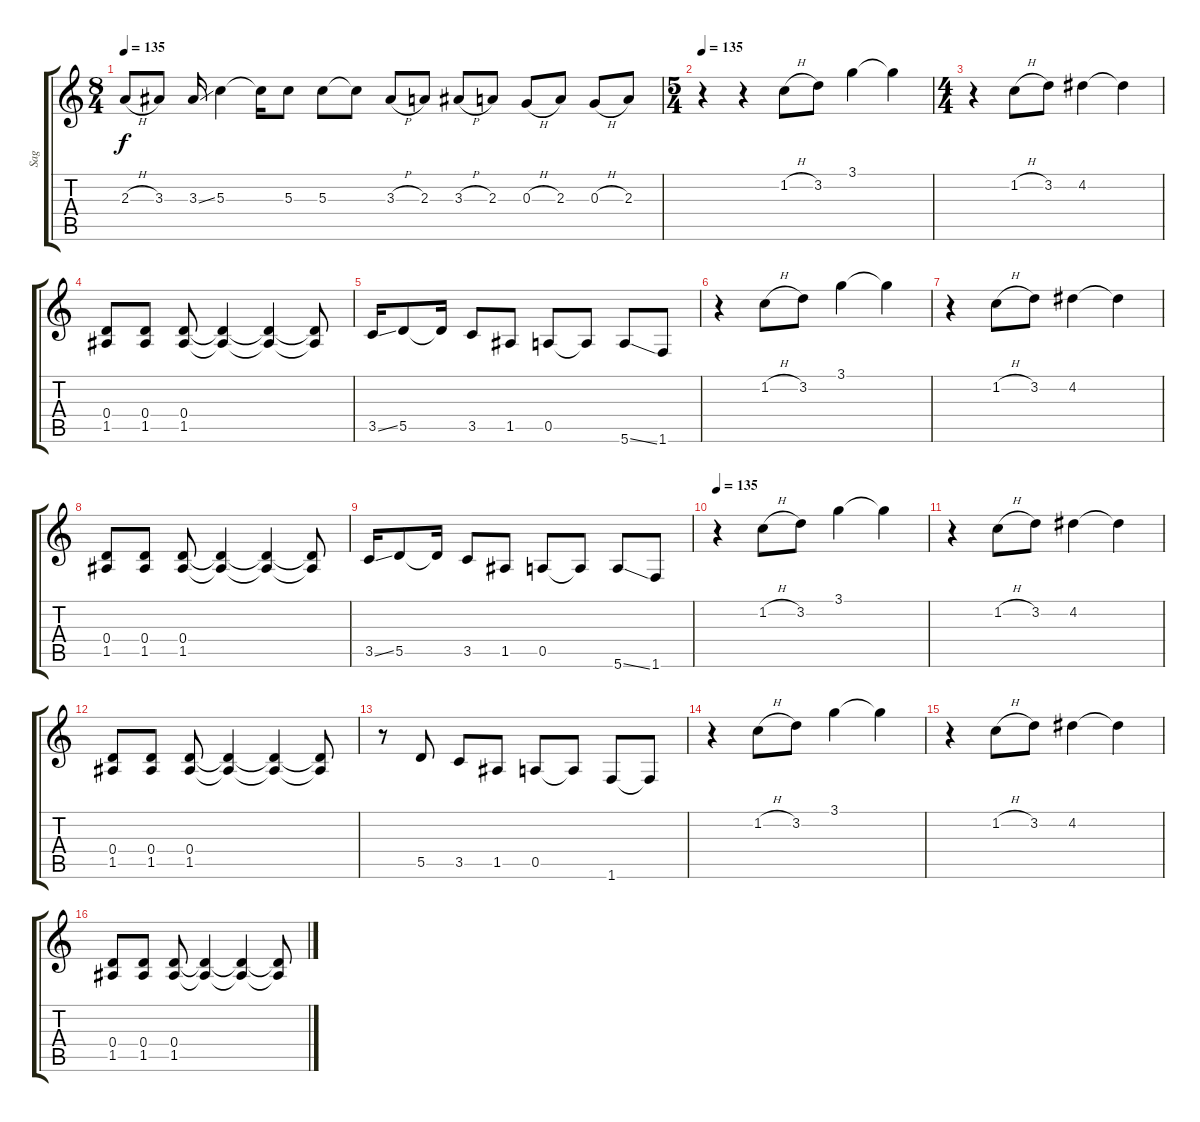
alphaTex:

\track ("Sag" "Sag") {instrument acousticguitarsteel}
\staff {score tabs}
\tuning (E4 B3 G3 D3 A2 E2) {hide}
\ts (8 4)
\tempo 135
\clef g2
\ks c
2.3{h}.8{dy f} 3.3.8 3.3{ss}.16 5.3.4 5.3{t}.16 5.3.8 5.3.8 5.3{t}.8 3.3{h}.8 2.3.8 3.3{h}.8 2.3.8 0.3{h}.8 2.3.8 0.3{h}.8 2.3.8 |
\ts (5 4)
\tempo 135
r.4 r.4 1.2{h}.8 3.2.8 3.1.4 3.1{t}.4 |
\ts (4 4)
r.4 1.2{h}.8 3.2.8 4.2.4 4.2{t}.4 |
(0.4 1.5).8 (0.4 1.5).8 (0.4 1.5).8 (0.4{t} 1.5{t}).4 (0.4{t} 1.5{t}).4 (0.4{t} 1.5{t}).8 |
3.5{ss}.16 5.5.8 5.5{t}.16 3.5.8 1.5.8 0.5.8 0.5{t}.8 5.6{ss}.8 1.6.8 |
r.4 1.2{h}.8 3.2.8 3.1.4 3.1{t}.4 |
r.4 1.2{h}.8 3.2.8 4.2.4 4.2{t}.4 |
(0.4 1.5).8 (0.4 1.5).8 (0.4 1.5).8 (0.4{t} 1.5{t}).4 (0.4{t} 1.5{t}).4 (0.4{t} 1.5{t}).8 |
3.5{ss}.16 5.5.8 5.5{t}.16 3.5.8 1.5.8 0.5.8 0.5{t}.8 5.6{ss}.8 1.6.8 |
\tempo 135
r.4 1.2{h}.8 3.2.8 3.1.4 3.1{t}.4 |
r.4 1.2{h}.8 3.2.8 4.2.4 4.2{t}.4 |
(0.4 1.5).8 (0.4 1.5).8 (0.4 1.5).8 (0.4{t} 1.5{t}).4 (0.4{t} 1.5{t}).4 (0.4{t} 1.5{t}).8 |
r.8 5.5.8 3.5.8 1.5.8 0.5.8 0.5{t}.8 1.6.8 1.6{t}.8 |
r.4 1.2{h}.8 3.2.8 3.1.4 3.1{t}.4 |
r.4 1.2{h}.8 3.2.8 4.2.4 4.2{t}.4 |
(0.4 1.5).8 (0.4 1.5).8 (0.4 1.5).8 (0.4{t} 1.5{t}).4 (0.4{t} 1.5{t}).4 (0.4{t} 1.5{t}).8
